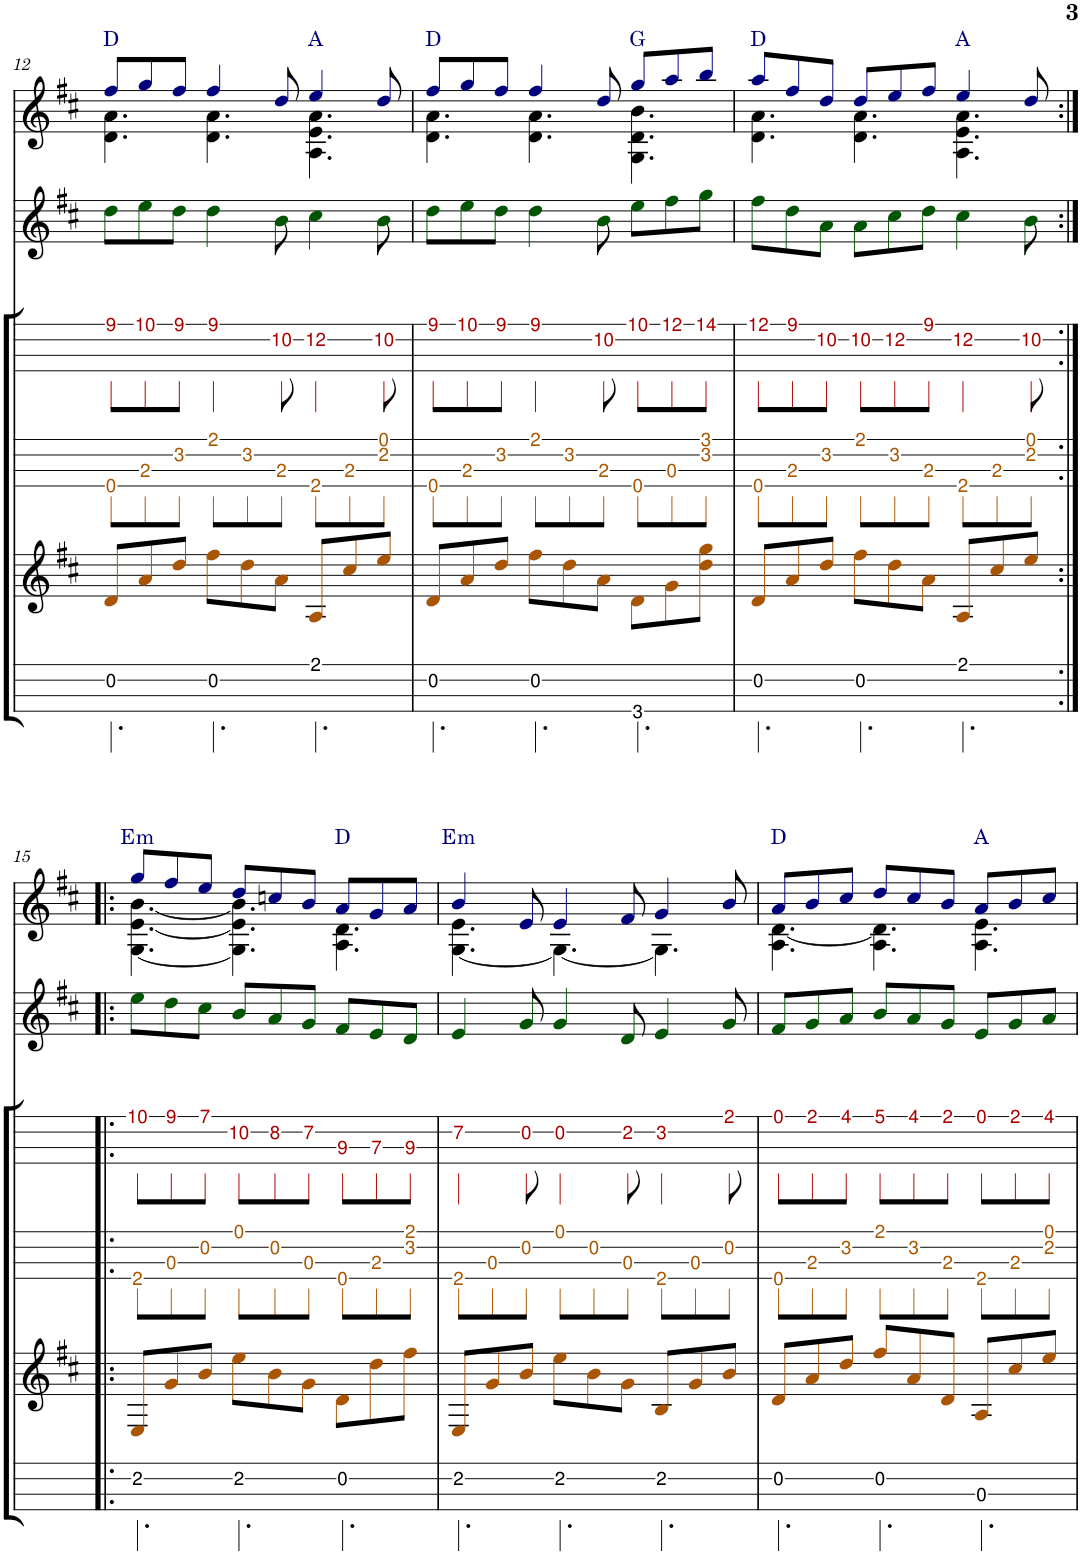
**kern	**kern	**kern	**kern	**kern	**kern	**harte
*part6	*part5	*part4	*part3	*part2	*part1	*part1
*staff6	*staff5	*staff4	*staff3	*staff2	*staff1	*
*I"Bass Guitar	*I"Guitar	*I"Baritone	*I"Ukulele	*I"Tenor Recorder	*I"Mandolin	*
*	*	*	*	*I'Rec	*	*
!!LO:PB:g=z
*	*clefG2	*	*	*clefG2	*clefG2	*
*	*Trd7c12	*Trd7c12	*	*	*	*
*k[f#c#]	*k[f#c#]	*k[f#c#]	*k[f#c#]	*k[f#c#]	*k[f#c#]	*
*D:	*D:	*D:	*D:	*D:	*D:	*
*M9/8	*M9/8	*M9/8	*M9/8	*M9/8	*M9/8	*
=12	=12	=12	=12	=12	=12	=12
*^	*	*	*	*	*^	*
1ryy	4.DD\	8di/L	8Di\L	8ff#j\L	8ddZ\L	8ff#V/L	4.d\ 4.a\	D:maj
.	.	8ai/	8Ai\	8ggj\	8eeZ\	8ggV/	.	.
.	.	8ddi/J	8di\J	8ff#j\J	8ddZ\J	8ff#V/J	.	.
.	4.DD\	8ff#i\L	8f#i\L	4ff#j\	4ddZ\	4ff#V/	4.d\ 4.a\	.
.	.	8ddi\	8di\	.	.	.	.	.
.	.	8ai\J	8Ai\J	8ddj\	8bZ\	8ddV/	.	.
.	4.AA\	8Ai/L	8Ei\L	4eej\	4cc#Z\	4eeV/	4.A\ 4.e\ 4.a\	A:maj
.	.	8cc#i/	8Ai\	.	.	.	.	.
8ryy	.	8eei/J	8c#i\ 8ei\J	8ddj\	8bZ\	8ddV/	.	.
=13	=13	=13	=13	=13	=13	=13	=13	=13
1ryy	4.DD\	8di/L	8Di\L	8ff#j\L	8ddZ\L	8ff#V/L	4.d\ 4.a\	D:maj
.	.	8ai/	8Ai\	8ggj\	8eeZ\	8ggV/	.	.
.	.	8ddi/J	8di\J	8ff#j\J	8ddZ\J	8ff#V/J	.	.
.	4.DD\	8ff#i\L	8f#i\L	4ff#j\	4ddZ\	4ff#V/	4.d\ 4.a\	.
.	.	8ddi\	8di\	.	.	.	.	.
.	.	8ai\J	8Ai\J	8ddj\	8bZ\	8ddV/	.	.
.	4.GGG\	8di\L	8Di\L	8ggj\L	8eeZ\L	8ggV/L	4.G\ 4.d\ 4.b\	G:maj
.	.	8gi\	8Gi\	8aaj\	8ff#Z\	8aaV/	.	.
8ryy	.	8ddi\ 8ggi\J	8di\ 8gi\J	8bbj\J	8ggZ\J	8bbV/J	.	.
=14	=14	=14	=14	=14	=14	=14	=14	=14
1ryy	4.DD\	8di/L	8Di\L	8aaj\L	8ff#Z\L	8aaV/L	4.d\ 4.a\	D:maj
.	.	8ai/	8Ai\	8ff#j\	8ddZ\	8ff#V/	.	.
.	.	8ddi/J	8di\J	8ddj\J	8aZ\J	8ddV/J	.	.
.	4.DD\	8ff#i\L	8f#i\L	8ddj\L	8aZ\L	8ddV/L	4.d\ 4.a\	.
.	.	8ddi\	8di\	8eej\	8cc#Z\	8eeV/	.	.
.	.	8ai\J	8Ai\J	8ff#j\J	8ddZ\J	8ff#V/J	.	.
.	4.AA\	8Ai/L	8Ei\L	4eej\	4cc#Z\	4eeV/	4.A\ 4.e\ 4.a\	A:maj
.	.	8cc#i/	8Ai\	.	.	.	.	.
8ryy	.	8eei/J	8c#i\ 8ei\J	8ddj\	8bZ\	8ddV/	.	.
!!LO:LB:g=z	!!
=15:|!|:	=15:|!|:	=15:|!|:	=15:|!|:	=15:|!|:	=15:|!|:	=15:|!|:	=15:|!|:	=15:|!|:
!	!	!	!	!	!	!	!	!LO:H:kt=m
1ryy	4.EE\	8Ei/L	8Ei\L	8ggj\L	8eeZ\L	8ggV/L	[4.G\ [4.e\ [4.b\	E:min
.	.	8gi/	8Gi\	8ff#j\	8ddZ\	8ff#V/	.	.
.	.	8bi/J	8Bi\J	8eej\J	8cc#Z\J	8eeV/J	.	.
.	4.EE\	8eei\L	8ei\L	8ddj\L	8bZ/L	8ddV/L	4.G\] 4.e\] 4.b\]	.
.	.	8bi\	8Bi\	8ccj\	8aZ/	8ccnV/	.	.
.	.	8gi\J	8Gi\J	8bj\J	8gZ/J	8bV/J	.	.
.	4.DD\	8di\L	8Di\L	8aj\L	8f#Z/L	8aV/L	4.A\ 4.d\	D:maj
.	.	8ddi\	8Ai\	8gj\	8eZ/	8gV/	.	.
8ryy	.	8ff#i\J	8di\ 8f#i\J	8aj\J	8dZ/J	8aV/J	.	.
=16	=16	=16	=16	=16	=16	=16	=16	=16
!	!	!	!	!	!	!	!	!LO:H:kt=m
1ryy	4.EE\	8Ei/L	8Ei\L	4bj\	4eZ/	4bV/	[4.G\ 4.e\	E:min
.	.	8gi/	8Gi\	.	.	.	.	.
.	.	8bi/J	8Bi\J	8ej\	8gZ/	8eV/	.	.
.	4.EE\	8eei\L	8ei\L	4ej\	4gZ/	4eV/	4.G\_	.
.	.	8bi\	8Bi\	.	.	.	.	.
.	.	8gi\J	8Gi\J	8f#j\	8dZ/	8f#V/	.	.
.	4.EE\	8Bi/L	8Ei\L	4gj\	4eZ/	4gV/	4.G\]	.
.	.	8gi/	8Gi\	.	.	.	.	.
8ryy	.	8bi/J	8Bi\J	8bj\	8gZ/	8bV/	.	.
=17	=17	=17	=17	=17	=17	=17	=17	=17
1ryy	4.DD\	8di/L	8Di\L	8aj\L	8f#Z/L	8aV/L	4.A\ [4.d\	D:maj
.	.	8ai/	8Ai\	8bj\	8gZ/	8bV/	.	.
.	.	8ddi/J	8di\J	8cc#j\J	8aZ/J	8cc#V/J	.	.
.	4.DD\	8ff#i/L	8f#i\L	8ddj\L	8bZ/L	8ddV/L	4.A\ 4.d\]	.
.	.	8ai/	8di\	8cc#j\	8aZ/	8cc#V/	.	.
.	.	8di/J	8Ai\J	8bj\J	8gZ/J	8bV/J	.	.
.	4.AAA\	8Ai/L	8Ei\L	8aj\L	8eZ/L	8aV/L	4.A\ 4.e\	A:maj
.	.	8cc#i/	8Ai\	8bj\	8gZ/	8bV/	.	.
8ryy	.	8eei/J	8c#i\ 8ei\J	8cc#j\J	8aZ/J	8cc#V/J	.	.
*v	*v	*	*	*	*	*v	*v	*
=	=	=	=	=	=	=
*-	*-	*-	*-	*-	*-	*-
